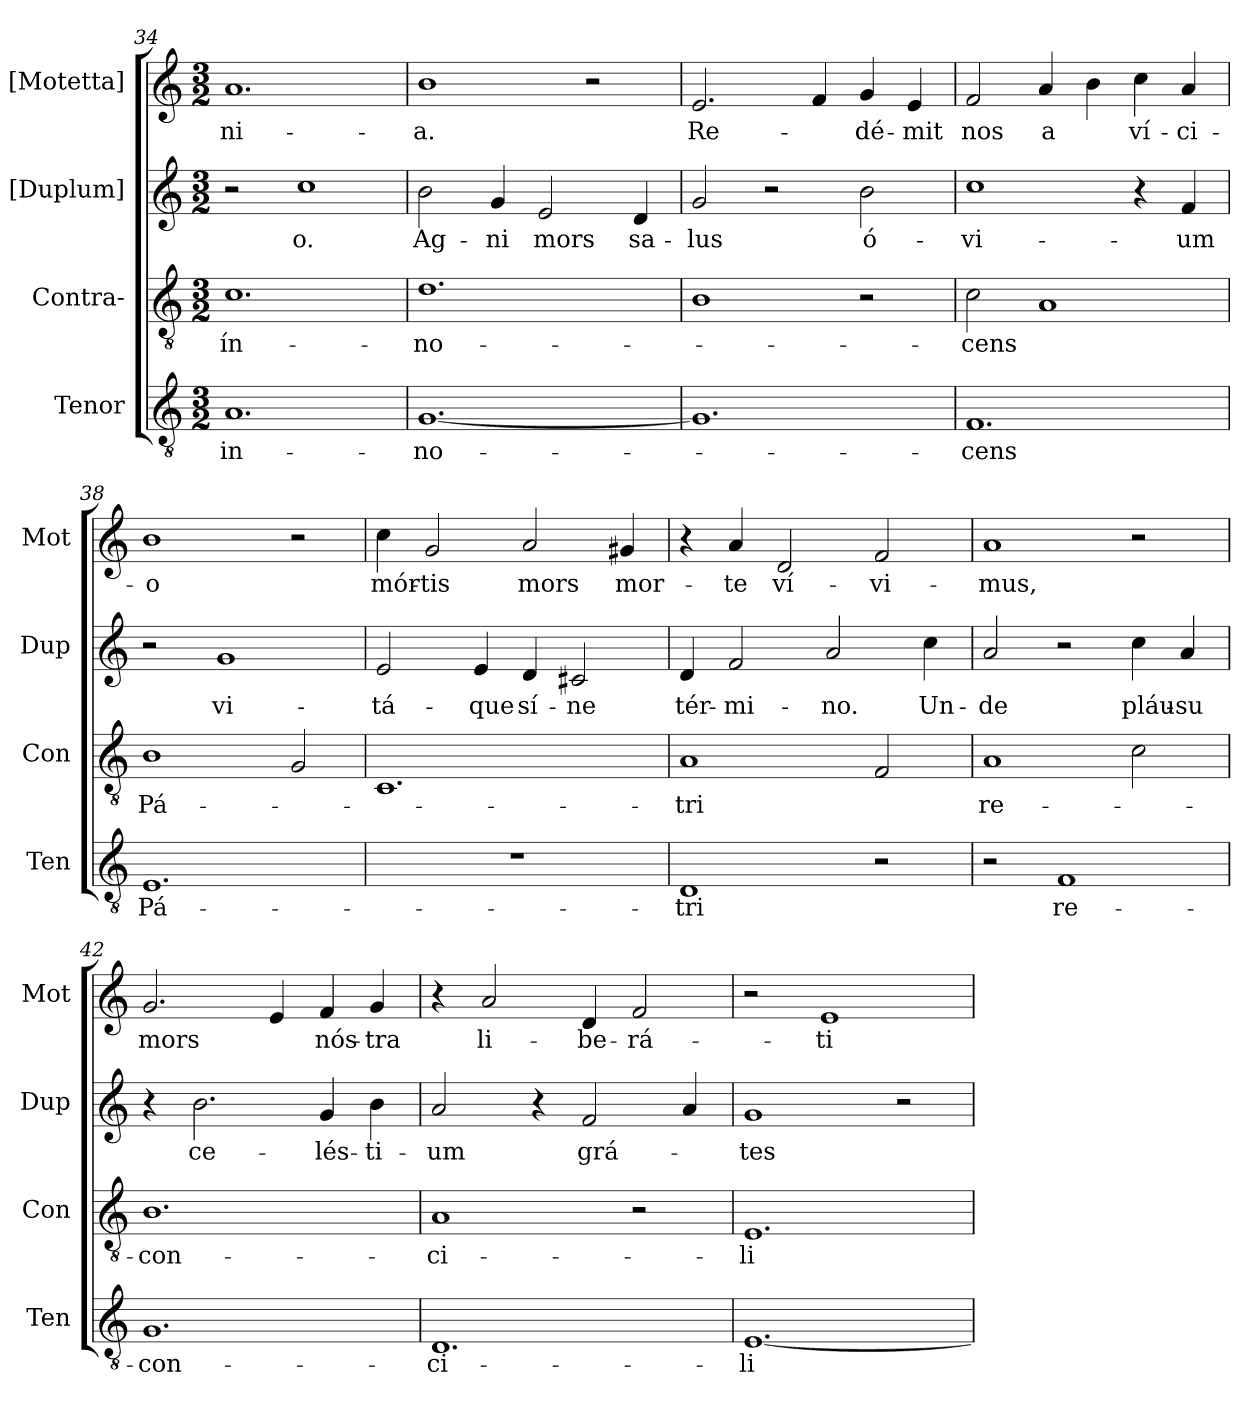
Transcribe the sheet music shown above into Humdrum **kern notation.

**kern	**text	**kern	**text	**kern	**text	**kern	**text
*part4	*part4	*part3	*part3	*part2	*part2	*part1	*part1
*staff4	*staff4	*staff3	*staff3	*staff2	*staff2	*staff1	*staff1
*I"Tenor	*	*I"Contra-	*	*I"[Duplum]	*	*I"[Motetta]	*
*I'Ten	*	*I'Con	*	*I'Dup	*	*I'Mot	*
*clefGv2	*	*clefGv2	*	*clefG2	*	*clefG2	*
*M3/2	*	*M3/2	*	*M3/2	*	*M3/2	*
=34	=34	=34	=34	=34	=34	=34	=34
!	!LO:LY:b	!	!LO:LY:b	!	!	!	!LO:LY:b
1.A	in-	1.c	ín-	2r	.	1.a	-ni-
!	!	!	!	!	!LO:LY:b	!	!
.	.	.	.	1cc	-o.	.	.
=35	=35	=35	=35	=35	=35	=35	=35
!	!LO:LY:b	!	!LO:LY:b	!	!LO:LY:b	!	!LO:LY:b
[1.G	-no-	1.d	-no-	2b\	Ag-	1b	-a.
!	!	!	!	!	!LO:LY:b	!	!
.	.	.	.	4g/	-ni	.	.
!	!	!	!	!	!LO:LY:b	!	!
.	.	.	.	2e/	mors	.	.
.	.	.	.	.	.	2r	.
!	!	!	!	!	!LO:LY:b	!	!
.	.	.	.	4d/	sa-	.	.
!!LO:LB:g=z
=36	=36	=36	=36	=36	=36	=36	=36
!	!	!	!	!	!LO:LY:b	!	!LO:LY:b
1.G]	.	1B	.	2g/	-lus	2.e/	Re-
.	.	.	.	2r	.	.	.
.	.	.	.	.	.	4f/	.
!	!	!	!	!	!LO:LY:b	!	!LO:LY:b
.	.	2r	.	2b\	ó-	4g/	-dé-
!	!	!	!	!	!	!	!LO:LY:b
.	.	.	.	.	.	4e/	-mit
=37	=37	=37	=37	=37	=37	=37	=37
!	!LO:LY:b	!	!LO:LY:b	!	!LO:LY:b	!	!LO:LY:b
1.F	-cens	2c\	-cens	1cc	-vi-	2f/	nos
!	!	!	!	!	!	!	!LO:LY:b
.	.	1A	.	.	.	4a/	a
.	.	.	.	.	.	4b\	.
!	!	!	!	!	!	!	!LO:LY:b
.	.	.	.	4r	.	4cc\	-ví-
!	!	!	!	!	!LO:LY:b	!	!LO:LY:b
.	.	.	.	4f/	-um	4a/	-ci-
=38	=38	=38	=38	=38	=38	=38	=38
!	!LO:LY:b	!	!LO:LY:b	!	!	!	!LO:LY:b
1.E	Pá-	1B	Pá-	2r	.	1b	-o
!	!	!	!	!	!LO:LY:b	!	!
.	.	.	.	1g	vi-	.	.
.	.	2G/	.	.	.	2r	.
=39	=39	=39	=39	=39	=39	=39	=39
!	!	!	!	!	!LO:LY:b	!	!LO:LY:b
1.r	.	1.C	.	2e/	-tá-	4cc\	mór-
!	!	!	!	!	!	!	!LO:LY:b
.	.	.	.	.	.	2g/	-tis
!	!	!	!	!	!LO:LY:b	!	!
.	.	.	.	4e/	-que	.	.
!	!	!	!	!	!LO:LY:b	!	!LO:LY:b
.	.	.	.	4d/	sí-	2a/	mors
!	!	!	!	!	!LO:LY:b	!	!
.	.	.	.	2c#X/	-ne	.	.
!	!	!	!	!	!	!	!LO:LY:b
.	.	.	.	.	.	4g#X/	mor-
=40	=40	=40	=40	=40	=40	=40	=40
!	!LO:LY:b	!	!LO:LY:b	!	!LO:LY:b	!	!
1D	-tri	1A	-tri	4d/	tér-	4r	.
!	!	!	!	!	!LO:LY:b	!	!LO:LY:b
.	.	.	.	2f/	-mi-	4a/	-te
!	!	!	!	!	!	!	!LO:LY:b
.	.	.	.	.	.	2d/	ví-
!	!	!	!	!	!LO:LY:b	!	!
.	.	.	.	2a/	-no.	.	.
!	!	!	!	!	!	!	!LO:LY:b
2r	.	2F/	.	.	.	2f/	-vi-
!	!	!	!	!	!LO:LY:b	!	!
.	.	.	.	4cc\	Un-	.	.
!!LO:LB:g=z
=41	=41	=41	=41	=41	=41	=41	=41
!	!	!	!LO:LY:b	!	!LO:LY:b	!	!LO:LY:b
2r	.	1A	re-	2a/	-de	1a	-mus,
!	!LO:LY:b	!	!	!	!	!	!
1F	re-	.	.	2r	.	.	.
!	!	!	!	!	!LO:LY:b	!	!
.	.	2c\	.	4cc\	pláu-	2r	.
!	!	!	!	!	!LO:LY:b	!	!
.	.	.	.	4a/	-su	.	.
=42	=42	=42	=42	=42	=42	=42	=42
!	!LO:LY:b	!	!LO:LY:b	!	!	!	!LO:LY:b
1.G	-con-	1.B	-con-	4r	.	2.g/	mors
!	!	!	!	!	!LO:LY:b	!	!
.	.	.	.	2.b\	ce-	.	.
.	.	.	.	.	.	4e/	.
!	!	!	!	!	!LO:LY:b	!	!LO:LY:b
.	.	.	.	4g/	-lés-	4f/	nós-
!	!	!	!	!	!LO:LY:b	!	!LO:LY:b
.	.	.	.	4b\	-ti-	4g/	-tra
=43	=43	=43	=43	=43	=43	=43	=43
!	!LO:LY:b	!	!LO:LY:b	!	!LO:LY:b	!	!
1.D	-ci-	1A	-ci-	2a/	-um	4r	.
!	!	!	!	!	!	!	!LO:LY:b
.	.	.	.	.	.	2a/	li-
.	.	.	.	4r	.	.	.
!	!	!	!	!	!LO:LY:b	!	!LO:LY:b
.	.	.	.	2f/	grá-	4d/	-be-
!	!	!	!	!	!	!	!LO:LY:b
.	.	2r	.	.	.	2f/	-rá-
.	.	.	.	4a/	.	.	.
=44	=44	=44	=44	=44	=44	=44	=44
!	!LO:LY:b	!	!LO:LY:b	!	!LO:LY:b	!	!
[1.E	-li-	1.E	-li-	1g	-tes	2r	.
!	!	!	!	!	!	!	!LO:LY:b
.	.	.	.	.	.	1e	-ti-
.	.	.	.	2r	.	.	.
=	=	=	=	=	=	=	=
*-	*-	*-	*-	*-	*-	*-	*-
